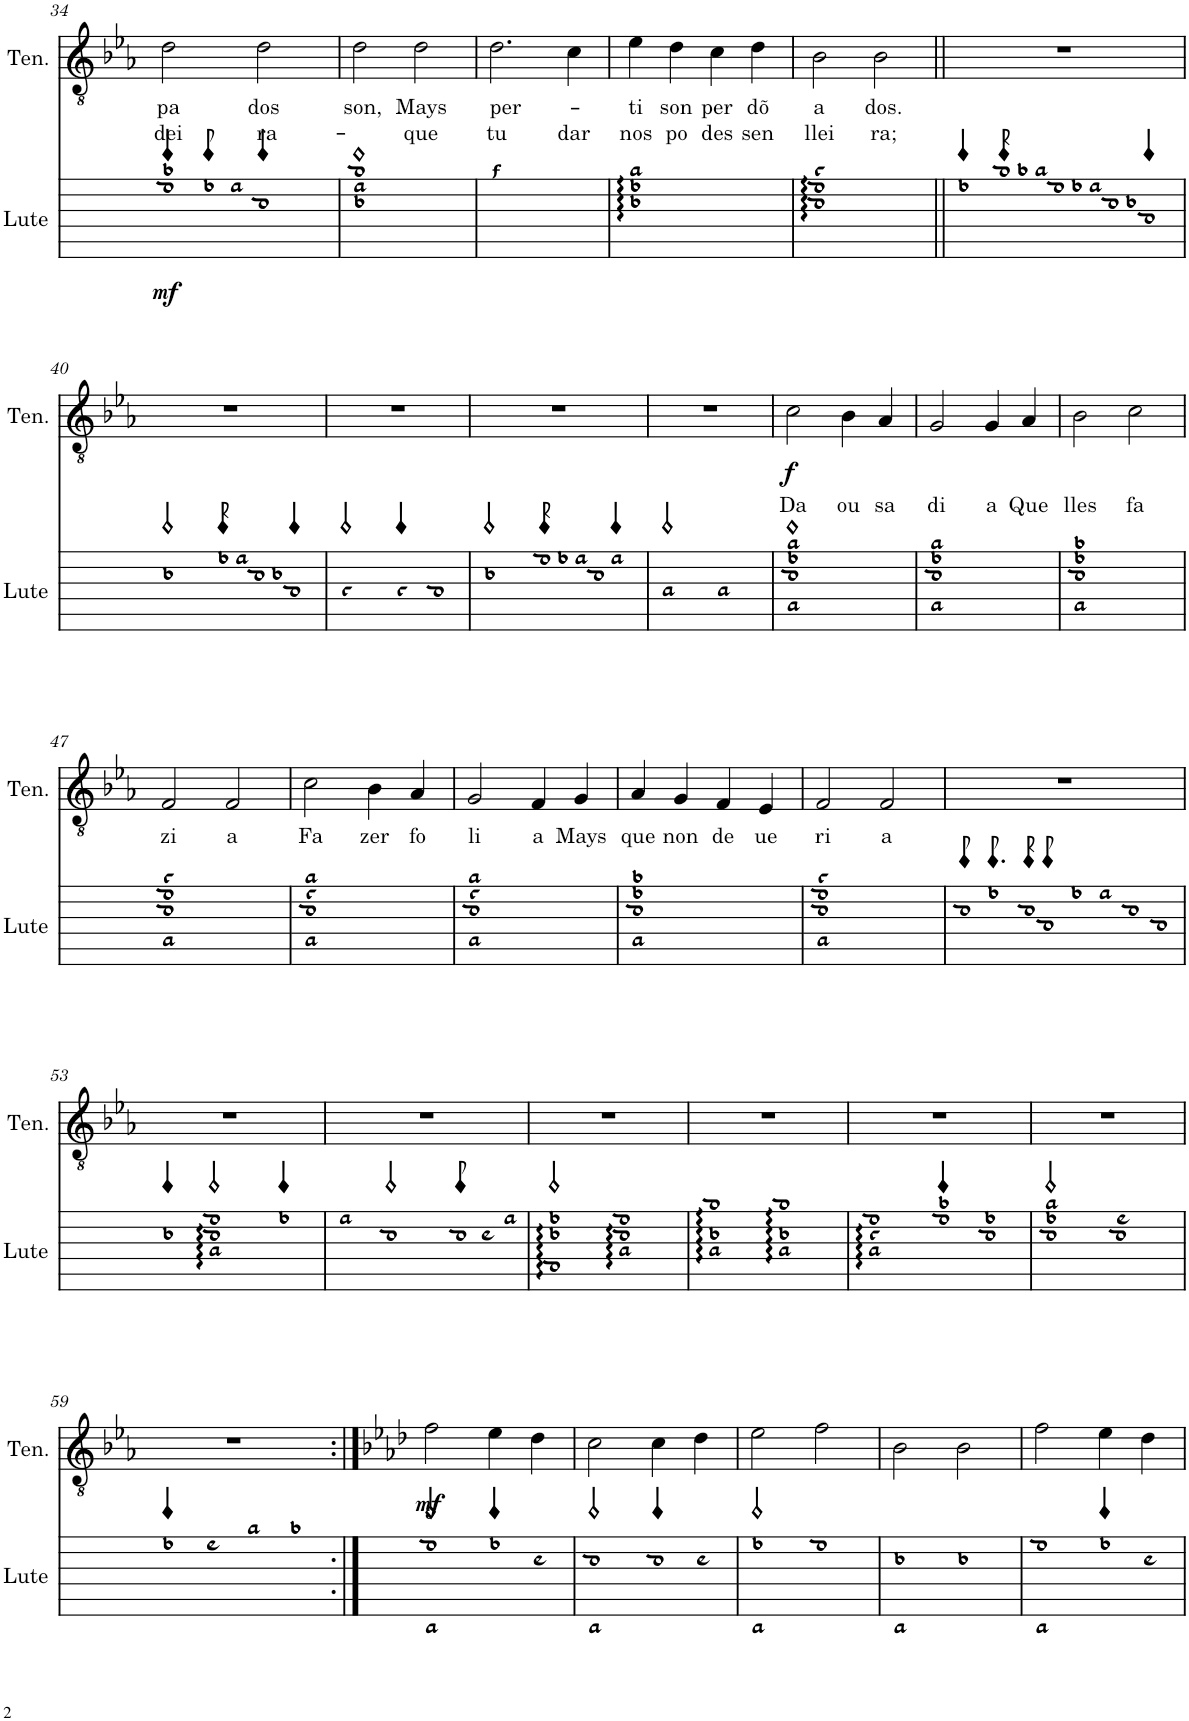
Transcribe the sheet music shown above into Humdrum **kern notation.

**kern	**dynam	**kern	**text	**text	**dynam
*part2	*part2	*part1	*part1	*part1	*part1
*staff2	*staff2	*staff1	*staff1	*staff1	*staff1
*I"Lute	*	*I"Tenor	*	*	*
*I'Lute	*	*I'Ten.	*	*	*
!!LO:PB:g=z
*	*	*clefGv2	*	*	*
*k[b-e-a-]	*	*k[b-e-a-]	*	*	*
*M2/2	*	*M2/2	*	*	*
=34	=34	=34	=34	=34	=34
!	!LO:DY:b	!	!LO:LY:b	!LO:LY:b	!
4f 4a-	mf	2d\	pa	dei	.
8e-L	.	.	.	.	.
8dJ	.	.	.	.	.
!	!	!	!LO:LY:b	!LO:LY:b	!
4c	.	2d\	dos	ra-	.
4r	.	.	.	.	.
=35	=35	=35	=35	=35	=35
!	!	!	!LO:LY:b	!	!
1B- 1d 1b-	.	2d\	son,	.	.
!	!	!	!LO:LY:b	!LO:LY:b	!
.	.	2d\	Mays	-que	.
=36	=36	=36	=36	=36	=36
!	!	!	!LO:LY:b	!LO:LY:b	!
1cc	.	2.d\	per-	tu	.
!	!	!	!	!LO:LY:b	!
.	.	4c\	.	dar	.
=37	=37	=37	=37	=37	=37
!	!	!	!LO:LY:b	!LO:LY:b	!
1B- 1e- 1g	.	4e-\	-ti	nos	.
!	!	!	!LO:LY:b	!LO:LY:b	!
.	.	4d\	son	po	.
!	!	!	!LO:LY:b	!LO:LY:b	!
.	.	4c\	per	des	.
!	!	!	!LO:LY:b	!LO:LY:b	!
.	.	4d\	dõ	sen	.
=38	=38	=38	=38	=38	=38
!	!	!	!LO:LY:b	!LO:LY:b	!
1c 1f 1a#X	.	2B-\	a	llei	.
!	!	!	!LO:LY:b	!LO:LY:b	!
.	.	2B-\	dos.	ra;	.
=39||	=39||	=39||	=39||	=39||	=39||
4e-	.	1r	.	.	.
16b-LL	.	.	.	.	.
16a-	.	.	.	.	.
16g	.	.	.	.	.
16fJJ	.	.	.	.	.
16e-LL	.	.	.	.	.
16d	.	.	.	.	.
16c	.	.	.	.	.
16B-JJ	.	.	.	.	.
4A-	.	.	.	.	.
!!LO:LB:g=z
=40	=40	=40	=40	=40	=40
2B-	.	1r	.	.	.
16e-LL	.	.	.	.	.
16d	.	.	.	.	.
16c	.	.	.	.	.
16B-JJ	.	.	.	.	.
4A-	.	.	.	.	.
=41	=41	=41	=41	=41	=41
2G	.	1r	.	.	.
4G	.	.	.	.	.
4A-	.	.	.	.	.
=42	=42	=42	=42	=42	=42
2B-	.	1r	.	.	.
16fLL	.	.	.	.	.
16e-	.	.	.	.	.
16d	.	.	.	.	.
16cJJ	.	.	.	.	.
4d	.	.	.	.	.
=43	=43	=43	=43	=43	=43
2F	.	1r	.	.	.
2F	.	.	.	.	.
=44	=44	=44	=44	=44	=44
!	!	!	!LO:LY:b	!	!LO:DY:b
1C 1c 1e- 1g	.	2c\	Da	.	f
!	!	!	!LO:LY:b	!	!
.	.	4B-\	ou	.	.
!	!	!	!LO:LY:b	!	!
.	.	4A-/	sa	.	.
=45	=45	=45	=45	=45	=45
!	!	!	!LO:LY:b	!	!
1C 1c 1e- 1g	.	2G/	di	.	.
!	!	!	!LO:LY:b	!	!
.	.	4G/	a	.	.
!	!	!	!LO:LY:b	!	!
.	.	4A-/	Que	.	.
=46	=46	=46	=46	=46	=46
!	!	!	!LO:LY:b	!	!
1C 1c 1e- 1a-	.	2B-\	lles	.	.
!	!	!	!LO:LY:b	!	!
.	.	2c\	fa	.	.
!!LO:LB:g=z
=47	=47	=47	=47	=47	=47
!	!	!	!LO:LY:b	!	!
1C 1c 1f 1an	.	2F/	zi	.	.
!	!	!	!LO:LY:b	!	!
.	.	2F/	a	.	.
=48	=48	=48	=48	=48	=48
!	!	!	!LO:LY:b	!	!
1C 1c 1en 1g	.	2c\	Fa	.	.
!	!	!	!LO:LY:b	!	!
.	.	4B-\	zer	.	.
!	!	!	!LO:LY:b	!	!
.	.	4A-/	fo	.	.
=49	=49	=49	=49	=49	=49
!	!	!	!LO:LY:b	!	!
1C 1c 1en 1g	.	2G/	li	.	.
!	!	!	!LO:LY:b	!	!
.	.	4F/	a	.	.
!	!	!	!LO:LY:b	!	!
.	.	4G/	Mays	.	.
=50	=50	=50	=50	=50	=50
!	!	!	!LO:LY:b	!	!
1C 1c 1e- 1a-	.	4A-/	que	.	.
!	!	!	!LO:LY:b	!	!
.	.	4G/	non	.	.
!	!	!	!LO:LY:b	!	!
.	.	4F/	de	.	.
!	!	!	!LO:LY:b	!	!
.	.	4E-/	ue	.	.
=51	=51	=51	=51	=51	=51
!	!	!	!LO:LY:b	!	!
1C 1c 1f 1an	.	2F/	ri	.	.
!	!	!	!LO:LY:b	!	!
.	.	2F/	a	.	.
=52	=52	=52	=52	=52	=52
8cL	.	1r	.	.	.
8.e-	.	.	.	.	.
16cK	.	.	.	.	.
8A-J	.	.	.	.	.
8e-L	.	.	.	.	.
8d	.	.	.	.	.
8c	.	.	.	.	.
8A-J	.	.	.	.	.
!!LO:LB:g=z
=53	=53	=53	=53	=53	=53
4B-	.	1r	.	.	.
2F 2c 2f	.	.	.	.	.
4e-	.	.	.	.	.
=54	=54	=54	=54	=54	=54
4d	.	1r	.	.	.
2c	.	.	.	.	.
*Xbrackettup	*	*	*	*	*
12cL	.	.	.	.	.
12c#X	.	.	.	.	.
12dJ	.	.	.	.	.
=55	=55	=55	=55	=55	=55
2E- 2B- 2e-	.	1r	.	.	.
2F 2c 2f	.	.	.	.	.
=56	=56	=56	=56	=56	=56
2F 2B- 2b-	.	1r	.	.	.
2F 2B- 2b-	.	.	.	.	.
=57	=57	=57	=57	=57	=57
2F 2c-X 2f	.	1r	.	.	.
4f 4a-	.	.	.	.	.
4cn 4e-	.	.	.	.	.
=58	=58	=58	=58	=58	=58
2c 2e- 2g	.	1r	.	.	.
2c 2g-X	.	.	.	.	.
!!LO:LB:g=z
=59	=59	=59	=59	=59	=59
4e-	.	1r	.	.	.
4f#X	.	.	.	.	.
4g	.	.	.	.	.
4a-	.	.	.	.	.
=60:|!	=60:|!	=60:|!	=60:|!	=60:|!	=60:|!
*k[b-e-a-d-]	*	*k[b-e-a-d-]	*	*	*
!	!	!	!	!	!LO:DY:b
2FF 2f	.	2f\	.	.	mf
4e-	.	4e-\	.	.	.
4d-	.	4d-\	.	.	.
=61	=61	=61	=61	=61	=61
2FF 2c	.	2c\	.	.	.
4c	.	4c\	.	.	.
4d-	.	4d-\	.	.	.
=62	=62	=62	=62	=62	=62
2FF 2e-	.	2e-\	.	.	.
2f	.	2f\	.	.	.
=63	=63	=63	=63	=63	=63
2FF 2B-	.	2B-\	.	.	.
2B-	.	2B-\	.	.	.
=64	=64	=64	=64	=64	=64
2FF 2f	.	2f\	.	.	.
4e-	.	4e-\	.	.	.
4d-	.	4d-\	.	.	.
=	=	=	=	=	=
*-	*-	*-	*-	*-	*-
